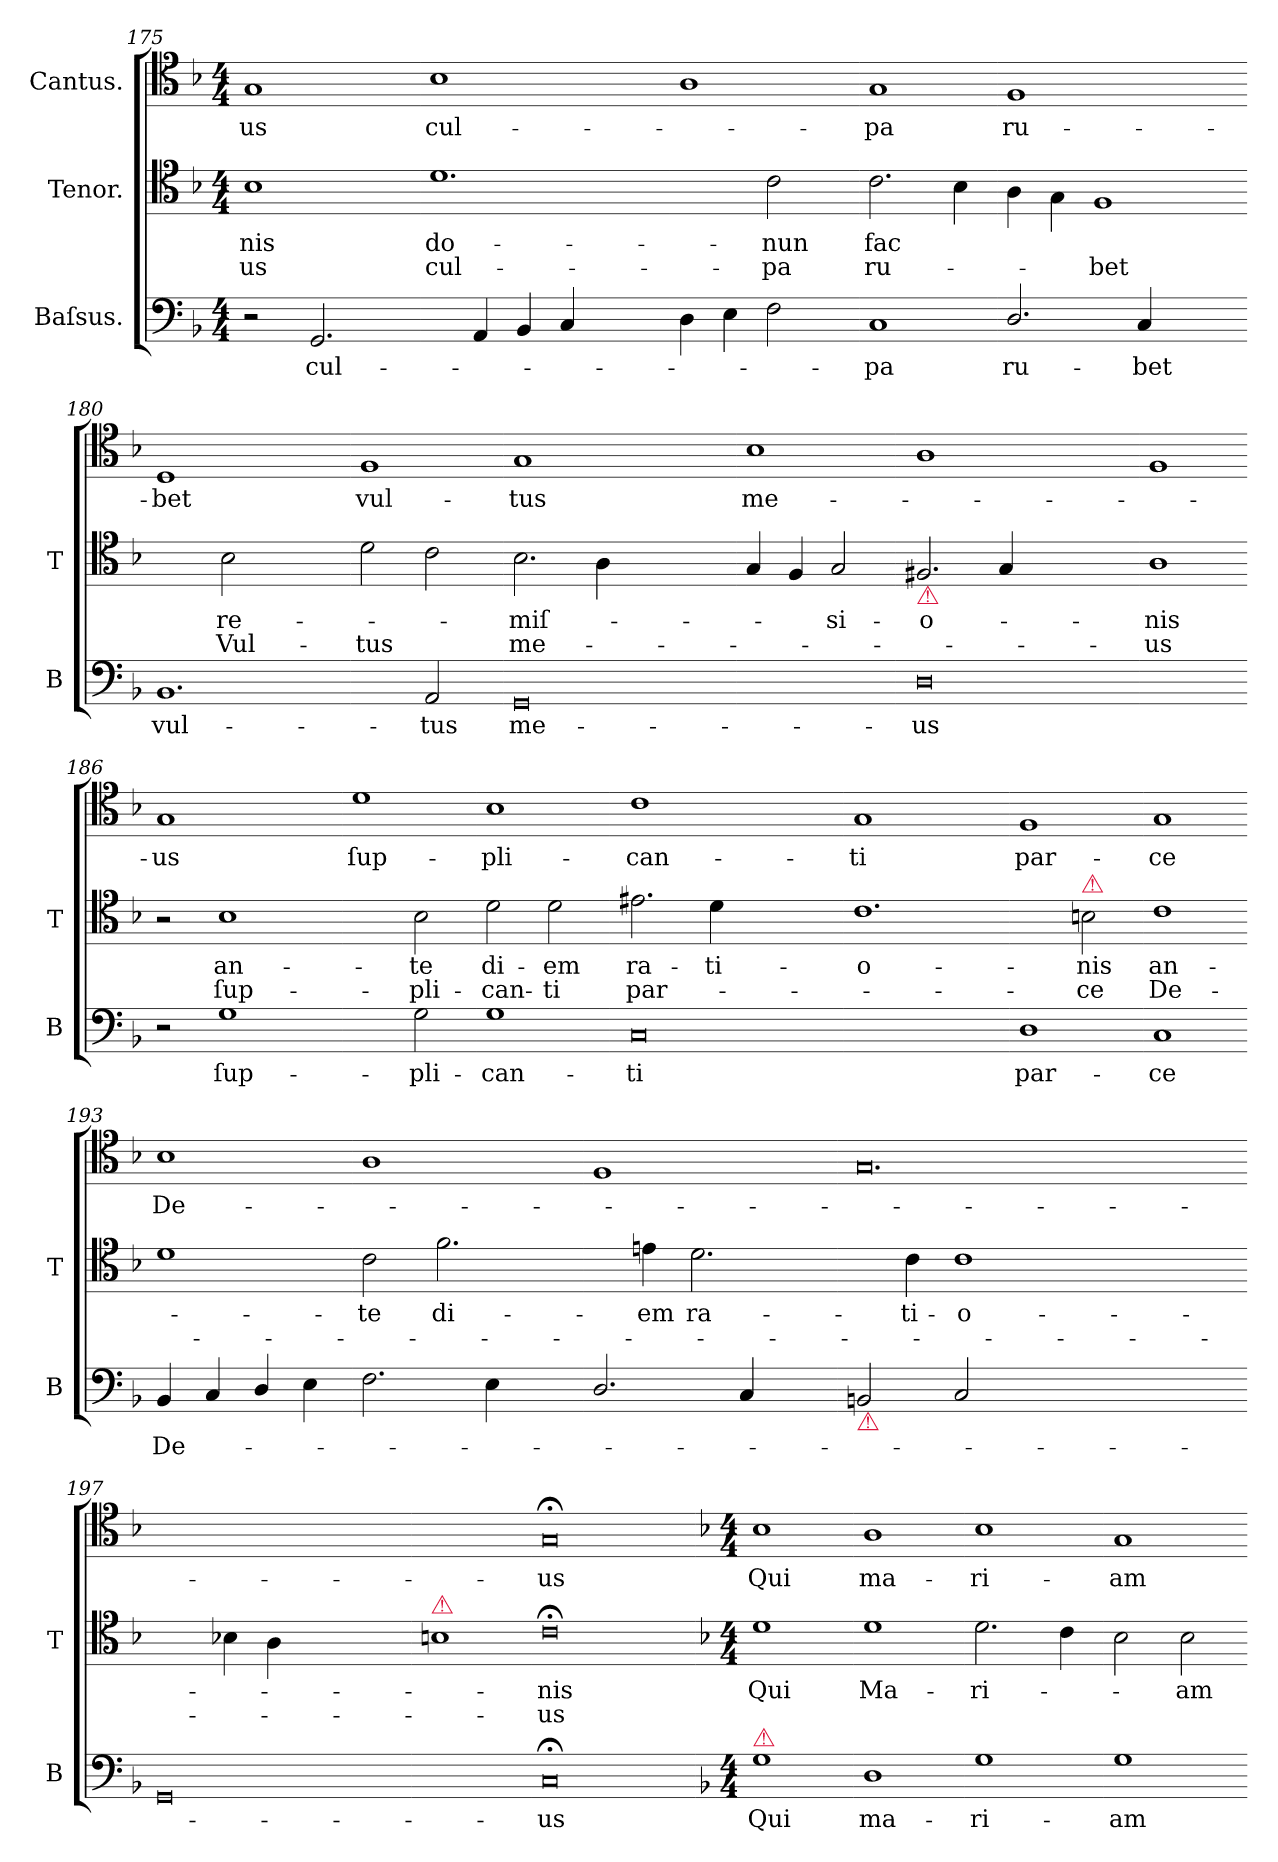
**kern	**text	**kern	**text	**text	**kern	**text
*part3	*part3	*part2	*part2	*part2	*part1	*part1
*staff3	*staff3	*staff2	*staff2	*staff2	*staff1	*staff1
*I"Baſsus.	*	*I"Tenor.	*	*	*I"Cantus.	*
*I'B	*	*I'T	*	*	*	*
*clefF4	*	*clefC4	*	*	*clefC4	*
*k[b-]	*	*k[b-]	*	*	*k[b-]	*
*M4/4	*	*M4/4	*	*	*M4/4	*
=175	=175	=175	=175	=175	=175	=175
2r	.	1B-	-nis	-us	1G	-us
2.GG/	cul-	.	.	.	.	.
.	.	4ryy	.	.	4ryy	.
=176-	=176-	=176-	=176-	=176-	=176-	=176-
4ryy	.	1.d	do-	cul-	1B-	cul-
4AA/	.	.	.	.	.	.
4BB-/	.	.	.	.	.	.
4C/	.	.	.	.	.	.
2ryy	.	.	.	.	2ryy	.
=177-	=177-	=177-	=177-	=177-	=177-	=177-
4D\	.	2ryy	.	.	1A	.
4E\	.	.	.	.	.	.
2F\	.	2c\	-nun	-pa	.	.
=178-	=178-	=178-	=178-	=178-	=178-	=178-
1C	-pa	2.c\	fac	ru-	1G	-pa
.	.	4B-\	.	.	.	.
=179-	=179-	=179-	=179-	=179-	=179-	=179-
2.D/	ru-	4A\	.	.	1F	ru-
.	.	4G\	.	.	.	.
.	.	1F/	.	-bet	.	.
4C/	-bet	.	.	.	.	.
2ryy	.	.	.	.	2ryy	.
=180-	=180-	=180-	=180-	=180-	=180-	=180-
1.BB-	vul-	2ryy	.	.	1D	-bet
.	.	2B-\	re-	Vul-	.	.
.	.	2ryy	.	.	2ryy	.
=181-	=181-	=181-	=181-	=181-	=181-	=181-
2ryy	.	2d\	.	-tus	1F	vul-
2AA/	-tus	2c\	.	.	.	.
=182-	=182-	=182-	=182-	=182-	=182-	=182-
0GG	me-	2.B-\	-miſ-	me-	1G	-tus
.	.	4A\	.	.	.	.
.	.	1ryy	.	.	1ryy	.
=183-	=183-	=183-	=183-	=183-	=183-	=183-
1ryy	.	4G/	.	.	1B-	me-
.	.	4F/	.	.	.	.
.	.	2G/	-si-	.	.	.
=184-	=184-	=184-	=184-	=184-	=184-	=184-
!	!	!LO:TX:b:color=crimson:t=⚠	!	!	!	!
0D	-us	2.F#X/	-o-	.	1A	.
.	.	4G/	.	.	.	.
.	.	1ryy	.	.	1ryy	.
=185-	=185-	=185-	=185-	=185-	=185-	=185-
1ryy	.	1A	-nis	-us	1F	.
=186-	=186-	=186-	=186-	=186-	=186-	=186-
2r	.	2r	.	.	1G	-us
1G\	ſup-	1B-\	an-	ſup-	.	.
.	.	.	.	.	2ryy	.
=187-	=187-	=187-	=187-	=187-	=187-	=187-
2ryy	.	2ryy	.	.	1d	ſup-
2G\	-pli-	2B-\	-te	-pli-	.	.
=188-	=188-	=188-	=188-	=188-	=188-	=188-
1G	-can-	2d\	di-	-can-	1B-	-pli-
.	.	2d\	-em	-ti	.	.
=189-	=189-	=189-	=189-	=189-	=189-	=189-
0C	-ti	2.e#X\	ra-	par-	1c	-can-
.	.	4d\	-ti-	.	.	.
.	.	1ryy	.	.	1ryy	.
=190-	=190-	=190-	=190-	=190-	=190-	=190-
1.ryy	.	1.c	-o-	.	1G	-ti
.	.	.	.	.	2ryy	.
=191-	=191-	=191-	=191-	=191-	=191-	=191-
1D	par-	2ryy	.	.	1F	par-
!	!	!LO:TX:a:color=crimson:t=⚠	!	!	!	!
.	.	2Bn\	-nis	-ce	.	.
=192-	=192-	=192-	=192-	=192-	=192-	=192-
1C	-ce	1c	an-	De-	1G	-ce
=193-	=193-	=193-	=193-	=193-	=193-	=193-
4BB-/	De-	1d	.	.	1B-	De-
4C/	.	.	.	.	.	.
4D/	.	.	.	.	.	.
4E\	.	.	.	.	.	.
=194-	=194-	=194-	=194-	=194-	=194-	=194-
2.F\	.	2c\	-te	.	1A	.
.	.	2.f\	di-	.	.	.
4E\	.	.	.	.	.	.
4ryy	.	.	.	.	4ryy	.
=195-	=195-	=195-	=195-	=195-	=195-	=195-
2.D/	.	4ryy	.	.	1F	.
.	.	4en\	-em	.	.	.
.	.	2.d\	ra-	.	.	.
4C/	.	.	.	.	.	.
4ryy	.	.	.	.	4ryy	.
=196-	=196-	=196-	=196-	=196-	=196-	=196-
!LO:TX:b:color=crimson:t=⚠	!	!	!	!	!	!
2BBn/	.	4ryy	.	.	0.G	.
.	.	4c\	-ti-	.	.	.
2C/	.	1c\	-o-	.	.	.
0ryy	.	.	.	.	.	.
.	.	1.ryy	.	.	.	.
=197-	=197-	=197-	=197-	=197-	=197-	=197-
0GG	.	2ryy	.	.	0ryy	.
.	.	4B-X\	.	.	.	.
.	.	4A\	.	.	.	.
.	.	1ryy	.	.	.	.
=198-	=198-	=198-	=198-	=198-	=198-	=198-
!	!	!LO:TX:a:color=crimson:t=⚠	!	!	!	!
1ryy	.	1Bn	.	.	1ryy	.
=199-	=199-	=199-	=199-	=199-	=199-	=199-
0C;<	-us	0c;	-nis	-us	0G;	-us
=200-	=200-	=200-	=200-	=200-	=200-	=200-
*k[b-]	*	*k[b-]	*	*	*k[b-]	*
*M4/4	*	*M4/4	*	*	*M4/4	*
!LO:TX:a:color=crimson:t=⚠	!	!	!	!	!	!
1G	Qui	1d	Qui	.	1B-	Qui
=201-	=201-	=201-	=201-	=201-	=201-	=201-
1D	ma-	1d	Ma-	.	1A	ma-
=202-	=202-	=202-	=202-	=202-	=202-	=202-
1G	-ri-	2.d\	-ri-	.	1B-	-ri-
.	.	4c\	.	.	.	.
=203-	=203-	=203-	=203-	=203-	=203-	=203-
1G	-am	2B-\	.	.	1G	-am
.	.	2B-\	-am	.	.	.
=-	=-	=-	=-	=-	=-	=-
*-	*-	*-	*-	*-	*-	*-
